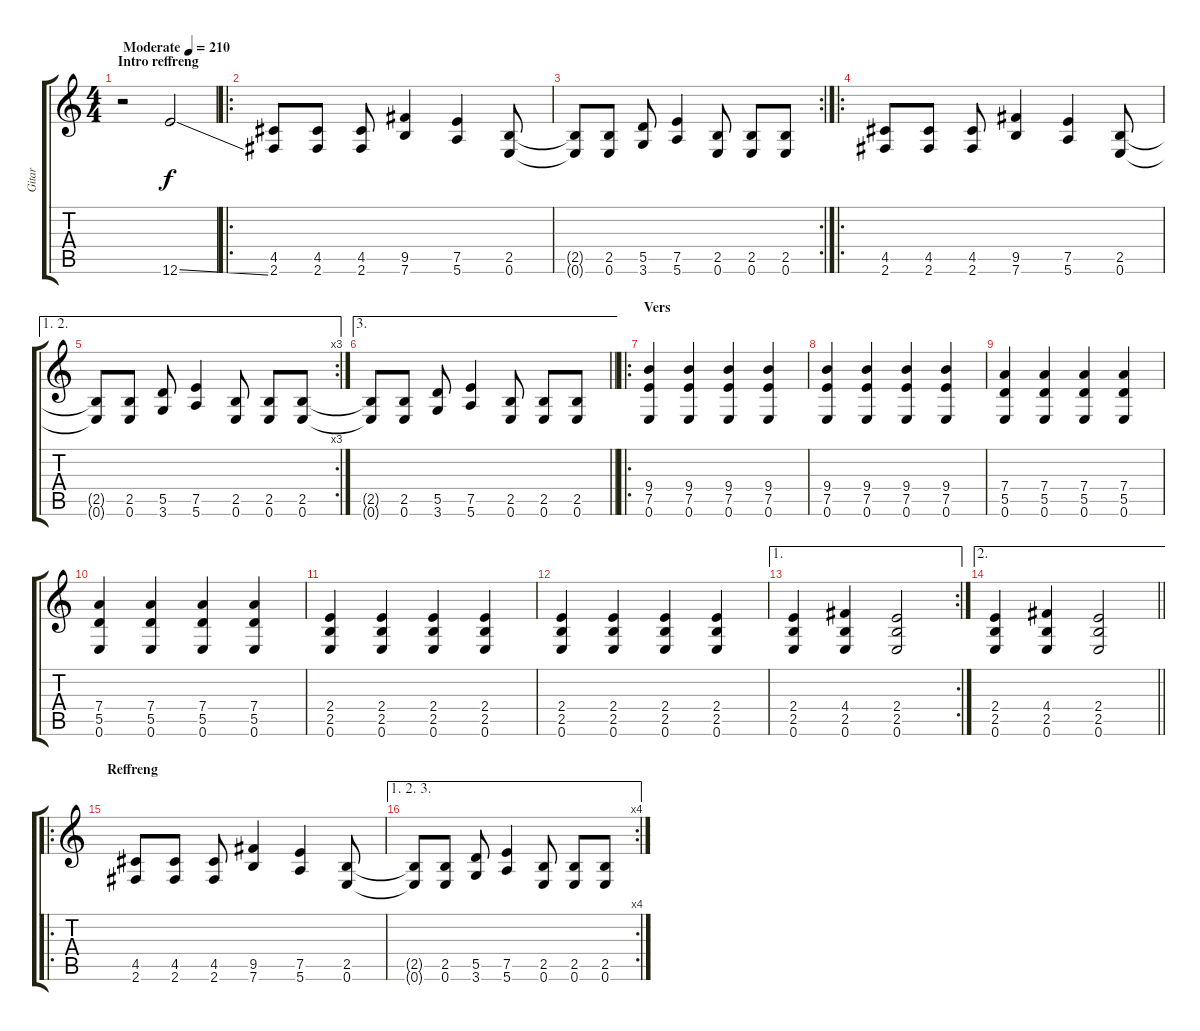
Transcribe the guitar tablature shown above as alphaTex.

\track ("Gitar" "Gitar") {instrument overdrivenguitar}
\staff {score tabs}
\tuning (E4 B3 G3 D3 A2 E2) {hide}
\ts (4 4)
\section ("" "Intro reffreng")
\tempo (210 "Moderate")
\clef g2
\ks c
r.2{dy f instrument overdrivenguitar} 12.6{ss}.2 |
\ro
(4.5 2.6).8 (4.5 2.6).8 (4.5 2.6).8 (9.5 7.6).4 (7.5 5.6).4 (2.5 0.6).8 |
\rc 2
(2.5{t} 0.6{t}).8 (2.5 0.6).8 (5.5 3.6).8 (7.5 5.6).4 (2.5 0.6).8 (2.5 0.6).8 (2.5 0.6).8 |
\ro
(4.5 2.6).8 (4.5 2.6).8 (4.5 2.6).8 (9.5 7.6).4 (7.5 5.6).4 (2.5 0.6).8 |
\ae (1 2)
\rc 3
(2.5{t} 0.6{t}).8 (2.5 0.6).8 (5.5 3.6).8 (7.5 5.6).4 (2.5 0.6).8 (2.5 0.6).8 (2.5 0.6).8 |
\ae 3
\barLineRight lightlight
(2.5{t} 0.6{t}).8 (2.5 0.6).8 (5.5 3.6).8 (7.5 5.6).4 (2.5 0.6).8 (2.5 0.6).8 (2.5 0.6).8 |
\ro
\section ("" "Vers ")
(9.4 7.5 0.6).4 (9.4 7.5 0.6).4 (9.4 7.5 0.6).4 (9.4 7.5 0.6).4 |
(9.4 7.5 0.6).4 (9.4 7.5 0.6).4 (9.4 7.5 0.6).4 (9.4 7.5 0.6).4 |
(7.4 5.5 0.6).4 (7.4 5.5 0.6).4 (7.4 5.5 0.6).4 (7.4 5.5 0.6).4 |
(7.4 5.5 0.6).4 (7.4 5.5 0.6).4 (7.4 5.5 0.6).4 (7.4 5.5 0.6).4 |
(2.4 2.5 0.6).4 (2.4 2.5 0.6).4 (2.4 2.5 0.6).4 (2.4 2.5 0.6).4 |
(2.4 2.5 0.6).4 (2.4 2.5 0.6).4 (2.4 2.5 0.6).4 (2.4 2.5 0.6).4 |
\ae 1
\rc 2
(2.4 2.5 0.6).4 (4.4 2.5 0.6).4 (2.4 2.5 0.6).2 |
\ae 2
\barLineRight lightlight
(2.4 2.5 0.6).4 (4.4 2.5 0.6).4 (2.4 2.5 0.6).2 |
\ro
\section ("" "Reffreng")
(4.5 2.6).8 (4.5 2.6).8 (4.5 2.6).8 (9.5 7.6).4 (7.5 5.6).4 (2.5 0.6).8 |
\ae (1 2 3)
\rc 4
(2.5{t} 0.6{t}).8 (2.5 0.6).8 (5.5 3.6).8 (7.5 5.6).4 (2.5 0.6).8 (2.5 0.6).8 (2.5 0.6).8
